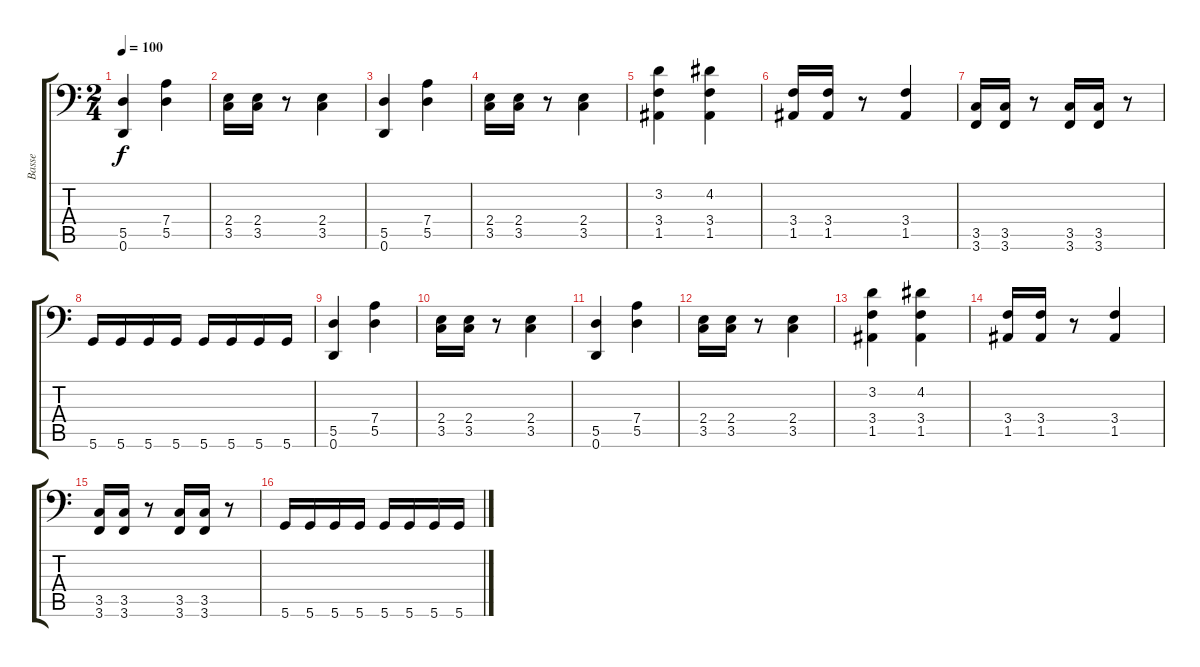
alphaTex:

\track ("Basse" "Basse") {instrument slapbass1}
\staff {score tabs}
\tuning (E3 B2 G2 D2 A1 D1) {hide}
\ts (2 4)
\tempo 100
\clef f4
\ks c
(5.5 0.6).4{dy f} (7.4 5.5).4 |
(2.4 3.5).16 (2.4 3.5).16 r.8 (2.4 3.5).4 |
(5.5 0.6).4 (7.4 5.5).4 |
(2.4 3.5).16 (2.4 3.5).16 r.8 (2.4 3.5).4 |
(3.2 3.4 1.5).4 (4.2 3.4 1.5).4 |
(3.4 1.5).16 (3.4 1.5).16 r.8 (3.4 1.5).4 |
(3.5 3.6).16 (3.5 3.6).16 r.8 (3.5 3.6).16 (3.5 3.6).16 r.8 |
5.6.16 5.6.16 5.6.16 5.6.16 5.6.16 5.6.16 5.6.16 5.6.16 |
(5.5 0.6).4 (7.4 5.5).4 |
(2.4 3.5).16 (2.4 3.5).16 r.8 (2.4 3.5).4 |
(5.5 0.6).4 (7.4 5.5).4 |
(2.4 3.5).16 (2.4 3.5).16 r.8 (2.4 3.5).4 |
(3.2 3.4 1.5).4 (4.2 3.4 1.5).4 |
(3.4 1.5).16 (3.4 1.5).16 r.8 (3.4 1.5).4 |
(3.5 3.6).16 (3.5 3.6).16 r.8 (3.5 3.6).16 (3.5 3.6).16 r.8 |
5.6.16 5.6.16 5.6.16 5.6.16 5.6.16 5.6.16 5.6.16 5.6.16
